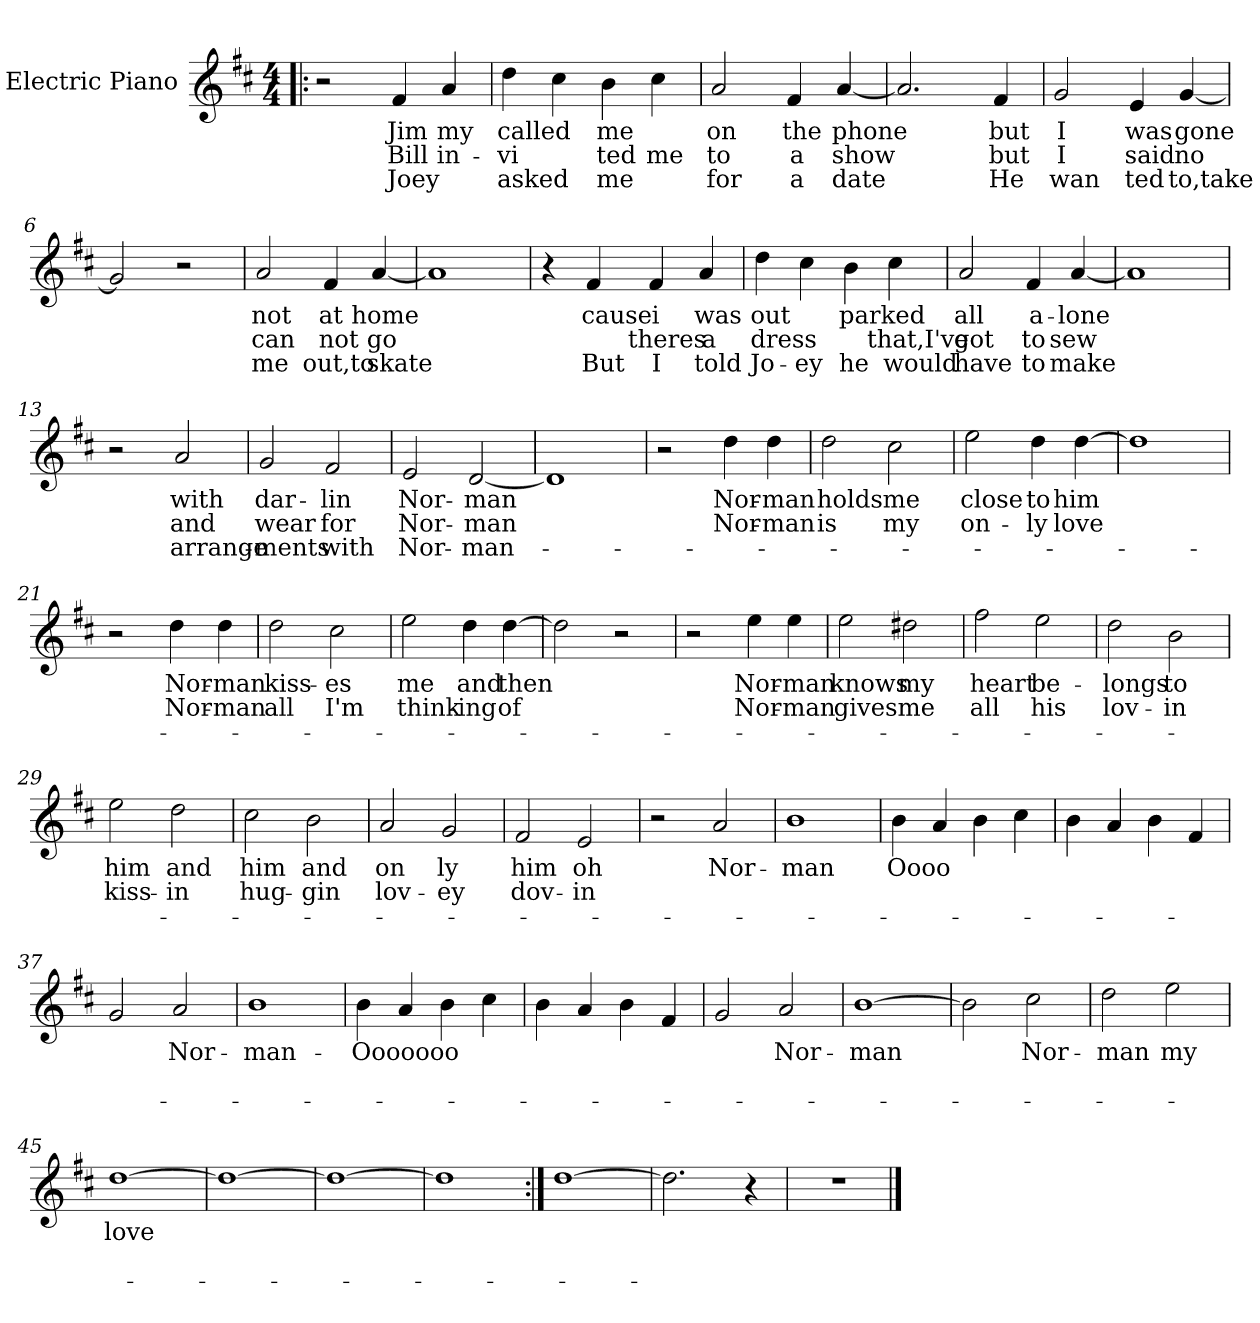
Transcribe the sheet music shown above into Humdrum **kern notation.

**kern	**text	**text	**text
*part1	*part1	*part1	*part1
*staff1	*staff1	*staff1	*staff1
*I"Electric Piano	*	*	*
*I'E.Pno	*	*	*
*clefG2	*	*	*
*k[f#c#]	*	*	*
*D:	*	*	*
*M4/4	*	*	*
=1!|:	=1!|:	=1!|:	=1!|:
2r	.	.	.
4f#/	Jim	Bill	Joey
4a/	my	in-	.
=2	=2	=2	=2
4dd\	called	-vi	asked
4cc#\	.	.	.
4b\	me	ted	me
4cc#\	.	me	.
=3	=3	=3	=3
2a/	on	to	for
4f#/	the	a	a
[4a/	phone	show	date
=4	=4	=4	=4
2.a/]	.	.	.
4f#/	but	but	He
=5	=5	=5	=5
2g/	I	I	wan
4e/	was	said	ted
[4g/	gone	no	to,take
!!LO:LB:g=z
=6	=6	=6	=6
2g/]	.	.	.
2r	.	.	.
=7	=7	=7	=7
2a/	not	can	me
4f#/	at	not	out,to
[4a/	home	go	skate
=8	=8	=8	=8
1a]	.	.	.
=9	=9	=9	=9
4r	.	.	.
4f#/	cause	.	But
4f#/	i	theres	I
4a/	was	a	told
=10	=10	=10	=10
4dd\	out	-dress	Jo-
4cc#\	.	.	-ey
4b\	parked	.	he
4cc#\	.	that,I've	would
!!LO:LB:g=z
=11	=11	=11	=11
2a/	all	got	have
4f#/	a-	to	to
[4a/	-lone	sew	make
=12	=12	=12	=12
1a]	.	.	.
=13	=13	=13	=13
2r	.	.	.
2a/	with	and	arrange-
=14	=14	=14	=14
2g/	dar-	wear	-ments
2f#/	-lin	for	with
=15	=15	=15	=15
2e/	Nor-	Nor-	Nor-
[2d/	-man	-man	-man-
=16	=16	=16	=16
1d]	.	.	.
=17	=17	=17	=17
2r	.	.	.
4dd\	Nor-	Nor-	.
4dd\	-man	-man	.
!!LO:LB:g=z
=18	=18	=18	=18
2dd\	holds	is	.
2cc#\	me	my	.
=19	=19	=19	=19
2ee\	close	on-	.
4dd\	to	-ly	.
[4dd\	him	love	.
=20	=20	=20	=20
1dd]	.	.	.
=21	=21	=21	=21
2r	.	.	.
4dd\	Nor-	Nor-	.
4dd\	-man	-man	.
=22	=22	=22	=22
2dd\	kiss-	all	.
2cc#\	-es	I'm	.
=23	=23	=23	=23
2ee\	me	think-	.
4dd\	and	-ing	.
[4dd\	then	of	.
=24	=24	=24	=24
2dd\]	.	.	.
2r	.	.	.
!!LO:LB:g=z
=25	=25	=25	=25
2r	.	.	.
4ee\	Nor-	Nor-	.
4ee\	-man	-man	.
=26	=26	=26	=26
2ee\	knows	gives	.
2dd#X\	my	me	.
=27	=27	=27	=27
2ff#\	heart	all	.
2ee\	be-	his	.
=28	=28	=28	=28
2dd\	-longs	lov-	.
2b\	to	-in	.
=29	=29	=29	=29
2ee\	him	kiss-	.
2dd\	and	-in	.
=30	=30	=30	=30
2cc#\	him	hug-	.
2b\	and	-gin	.
=31	=31	=31	=31
2a/	on	lov-	.
2g/	ly	-ey	.
!!LO:LB:g=z
=32	=32	=32	=32
2f#/	him	dov-	.
2e/	oh	-in	.
=33	=33	=33	=33
2r	.	.	.
2a/	Nor-	.	.
=34	=34	=34	=34
1b	-man	.	.
=35	=35	=35	=35
4b\	Oooo	.	.
4a/	.	.	.
4b\	.	.	.
4cc#\	.	.	.
=36	=36	=36	=36
4b\	.	.	.
4a/	.	.	.
4b\	.	.	.
4f#/	.	.	.
=37	=37	=37	=37
2g/	.	.	.
2a/	Nor-	.	.
=38	=38	=38	=38
1b	-man-	.	.
!!LO:LB:g=z
=39	=39	=39	=39
4b\	Ooooooo	.	.
4a/	.	.	.
4b\	.	.	.
4cc#\	.	.	.
=40	=40	=40	=40
4b\	.	.	.
4a/	.	.	.
4b\	.	.	.
4f#/	.	.	.
=41	=41	=41	=41
2g/	.	.	.
2a/	Nor-	.	.
=42	=42	=42	=42
[1b	-man	.	.
=43	=43	=43	=43
2b\]	.	.	.
2cc#\	Nor-	.	.
=44	=44	=44	=44
2dd\	-man	.	.
2ee\	my	.	.
=45	=45	=45	=45
[1dd	love	.	.
=46	=46	=46	=46
1dd_	.	.	.
=47	=47	=47	=47
1dd_	.	.	.
!!LO:PB:g=z
=48	=48	=48	=48
1dd]	.	.	.
=49:|!	=49:|!	=49:|!	=49:|!
[1dd	.	.	.
=50	=50	=50	=50
2.dd\]	.	.	.
4r	.	.	.
=51	=51	=51	=51
1r	.	.	.
==	==	==	==
*-	*-	*-	*-
